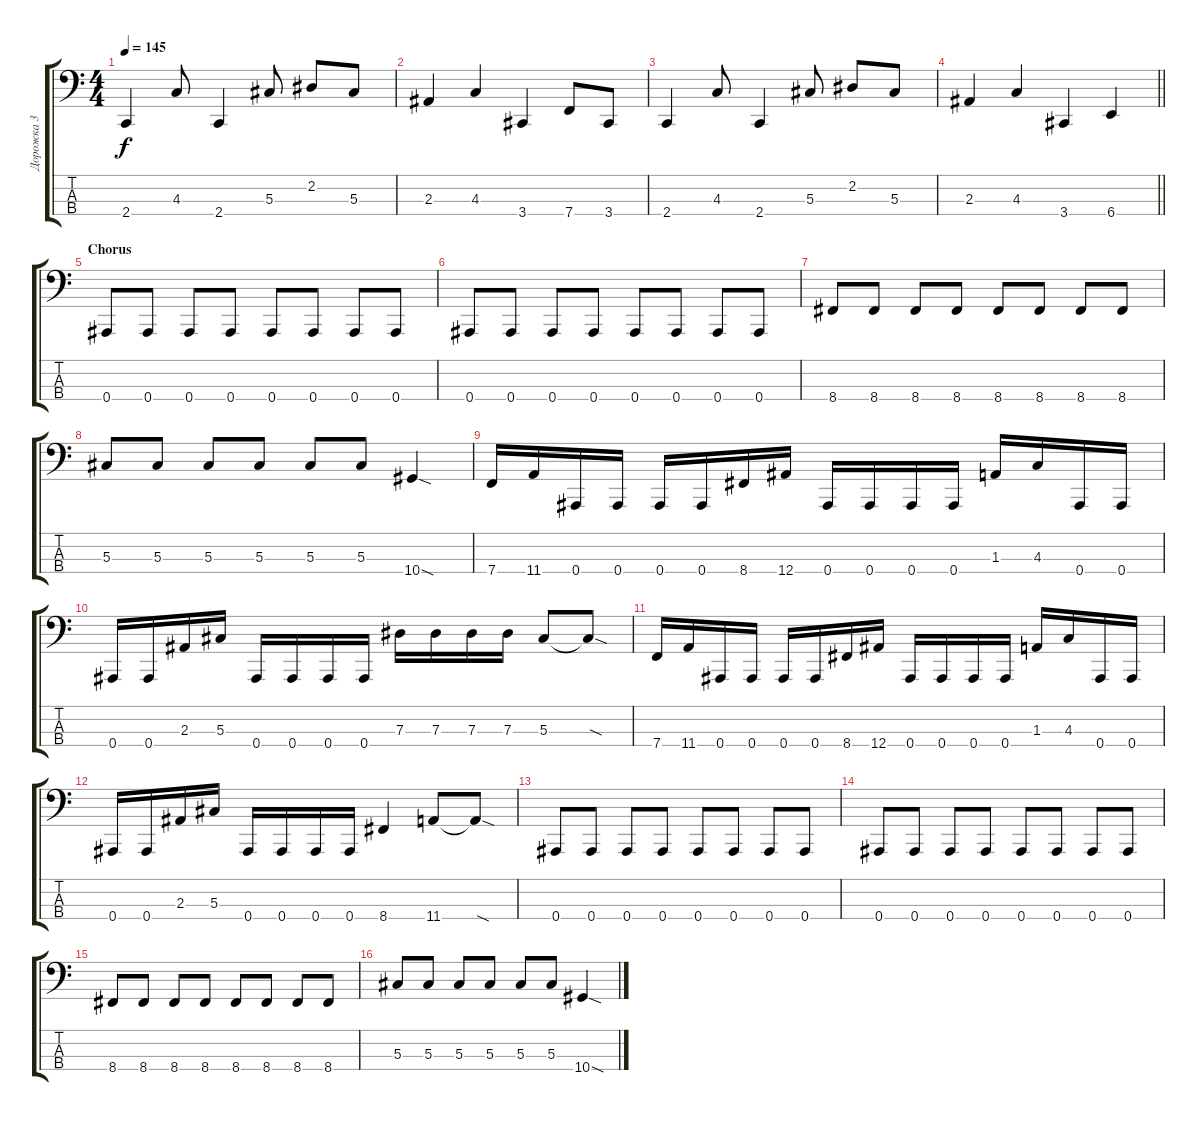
\track ("Дорожка 3" "Дорожка 3") {instrument electricbassfinger}
\staff {score tabs}
\tuning (Gb2 Db2 Ab1 Bb0) {hide}
\ts (4 4)
\tempo 145
\clef f4
\ks c
2.4.4{dy f} 4.3.8 2.4.4 5.3.8 2.2.8 5.3.8 |
2.3.4 4.3.4 3.4.4 7.4.8 3.4.8 |
2.4.4 4.3.8 2.4.4 5.3.8 2.2.8 5.3.8 |
\barLineRight lightlight
2.3.4 4.3.4 3.4.4 6.4.4 |
\section ("" "Chorus")
0.4.8 0.4.8 0.4.8 0.4.8 0.4.8 0.4.8 0.4.8 0.4.8 |
0.4.8 0.4.8 0.4.8 0.4.8 0.4.8 0.4.8 0.4.8 0.4.8 |
8.4.8 8.4.8 8.4.8 8.4.8 8.4.8 8.4.8 8.4.8 8.4.8 |
5.3.8 5.3.8 5.3.8 5.3.8 5.3.8 5.3.8 10.4{sod}.4 |
7.4.16 11.4.16 0.4.16 0.4.16 0.4.16 0.4.16 8.4.16 12.4.16 0.4.16 0.4.16 0.4.16 0.4.16 1.3.16 4.3.16 0.4.16 0.4.16 |
0.4.16 0.4.16 2.3.16 5.3.16 0.4.16 0.4.16 0.4.16 0.4.16 7.3.16 7.3.16 7.3.16 7.3.16 5.3.8 5.3{sod t}.8 |
7.4.16 11.4.16 0.4.16 0.4.16 0.4.16 0.4.16 8.4.16 12.4.16 0.4.16 0.4.16 0.4.16 0.4.16 1.3.16 4.3.16 0.4.16 0.4.16 |
0.4.16 0.4.16 2.3.16 5.3.16 0.4.16 0.4.16 0.4.16 0.4.16 8.4.4 11.4.8 11.4{sod t}.8 |
0.4.8 0.4.8 0.4.8 0.4.8 0.4.8 0.4.8 0.4.8 0.4.8 |
0.4.8 0.4.8 0.4.8 0.4.8 0.4.8 0.4.8 0.4.8 0.4.8 |
8.4.8 8.4.8 8.4.8 8.4.8 8.4.8 8.4.8 8.4.8 8.4.8 |
5.3.8 5.3.8 5.3.8 5.3.8 5.3.8 5.3.8 10.4{sod}.4
